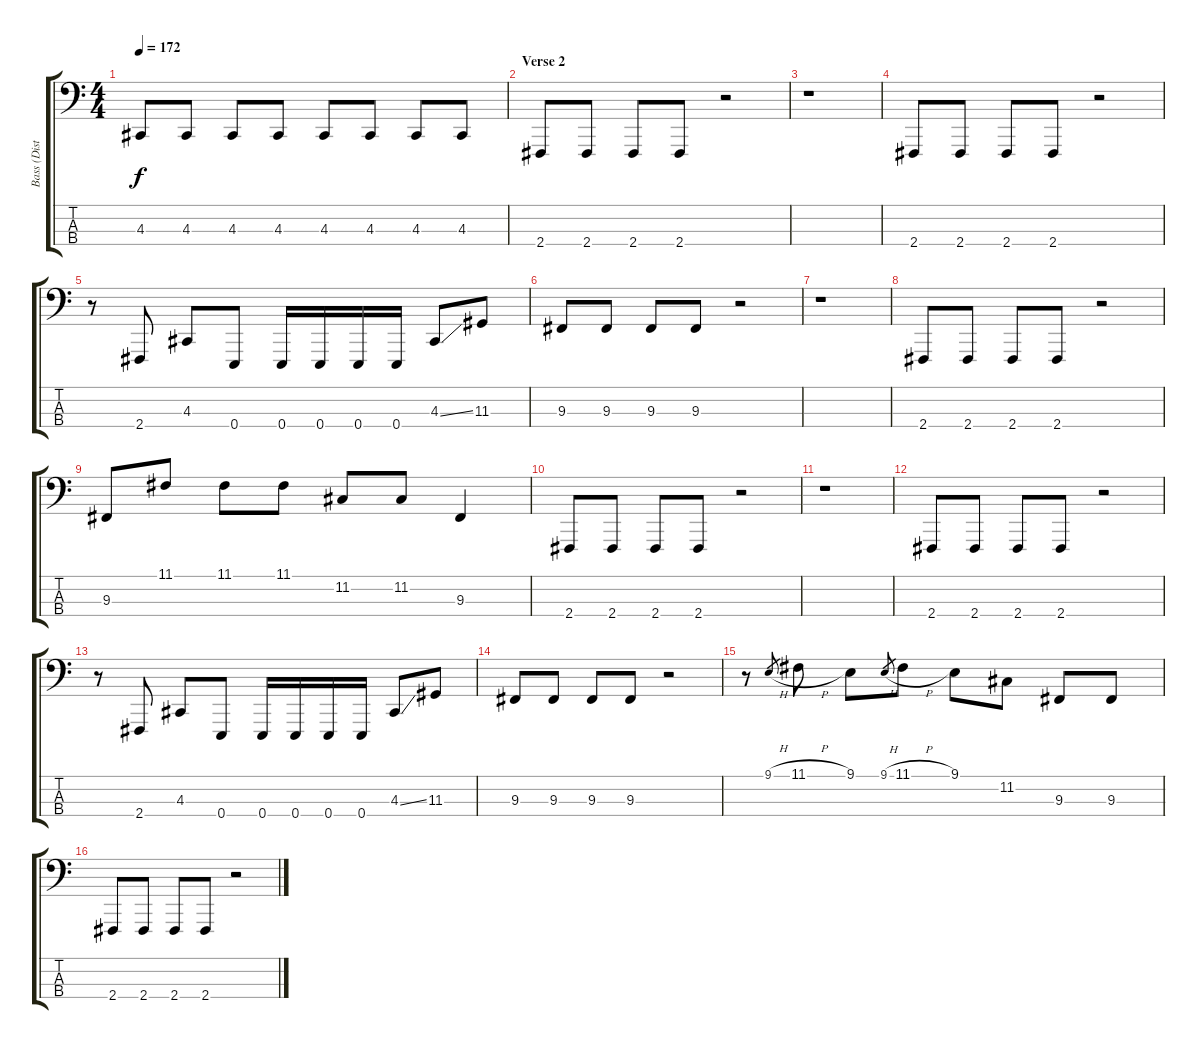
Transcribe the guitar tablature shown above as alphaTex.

\track ("Bass (Distorsion sound) - Drew Roulette" "Bass (Dist") {instrument lead8bassandlead}
\staff {score tabs}
\tuning (G2 D2 A1 E1) {hide}
\ts (4 4)
\tempo 172
\clef f4
\ks c
4.3.8{dy f} 4.3.8 4.3.8 4.3.8 4.3.8 4.3.8 4.3.8 4.3.8 |
\section ("" "Verse 2")
2.4.8 2.4.8 2.4.8 2.4.8 r.2 |
r.1 |
2.4.8 2.4.8 2.4.8 2.4.8 r.2 |
r.8 2.4.8 4.3.8 0.4.8 0.4.16 0.4.16 0.4.16 0.4.16 4.3{ss}.8 11.3.8 |
9.3.8 9.3.8 9.3.8 9.3.8 r.2 |
r.1 |
2.4.8 2.4.8 2.4.8 2.4.8 r.2 |
9.3.8 11.1.8 11.1.8 11.1.8 11.2.8 11.2.8 9.3.4 |
2.4.8 2.4.8 2.4.8 2.4.8 r.2 |
r.1 |
2.4.8 2.4.8 2.4.8 2.4.8 r.2 |
r.8 2.4.8 4.3.8 0.4.8 0.4.16 0.4.16 0.4.16 0.4.16 4.3{ss}.8 11.3.8 |
9.3.8 9.3.8 9.3.8 9.3.8 r.2 |
r.8 9.1{h}.8{gr} 11.1{h}.8 9.1.8 9.1{h}.8{gr} 11.1{h}.8 9.1.8 11.2.8 9.3.8 9.3.8 |
2.4.8 2.4.8 2.4.8 2.4.8 r.2
